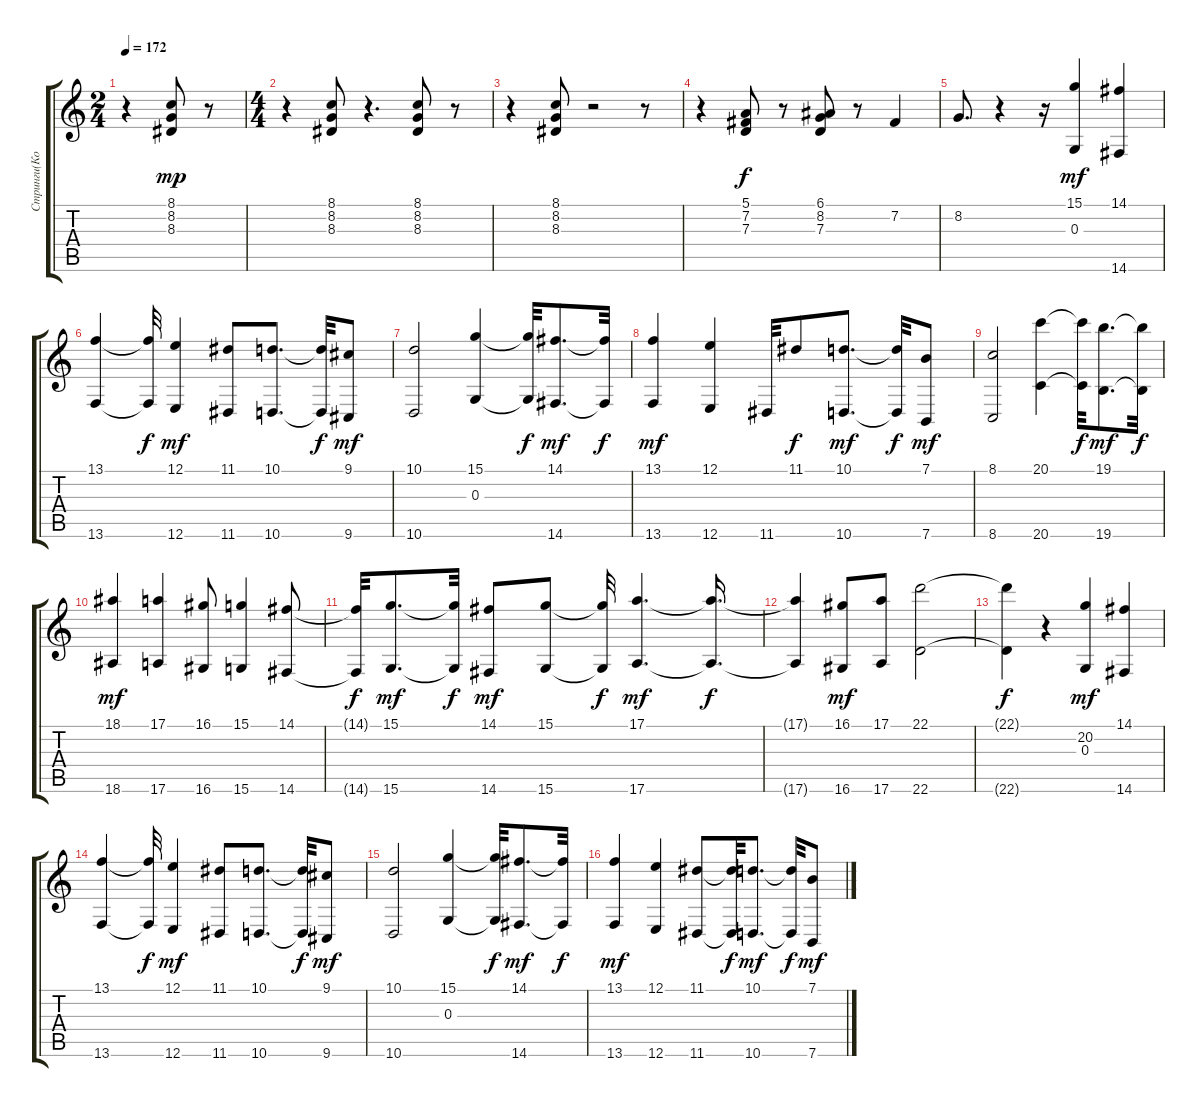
\track ("Стринги(Козлов)" "Стринги(Ко") {instrument stringensemble1}
\staff {score tabs}
\tuning (E4 B3 G3 D3 A2 E2) {hide}
\ts (2 4)
\tempo 172
\clef g2
\ks c
r.4{dy mp} (8.1 8.2 8.3).8 r.8 |
\ts (4 4)
r.4 (8.1 8.2 8.3).8 r.4{d} (8.1 8.2 8.3).8 r.8 |
r.4 (8.1 8.2 8.3).8 r.2 r.8 |
r.4 (5.1 7.2 7.3).8{dy f} r.8 (6.1 8.2 7.3).8 r.8 7.2.4 |
8.2.8{d} r.4 r.16 (15.1 0.3).4{dy mf} (14.1 14.6).4 |
(13.1 13.6).4 (13.1{t} 13.6{t}).32{dy f} (12.1 12.6).4{dy mf} (11.1 11.6).8 (10.1 10.6).8{d} (10.1{t} 10.6{t}).32{dy f} (9.1 9.6).8{dy mf} |
(10.1 10.6).2 (15.1 0.3).4 (15.1{t} 0.3{t}).32{dy f} (14.1 14.6).8{d dy mf} (14.1{t} 14.6{t}).32{dy f} |
(13.1 13.6).4{dy mf} (12.1 12.6).4 11.6.32 11.1.8{dy f} (10.1 10.6).8{d dy mf} (10.1{t} 10.6{t}).32{dy f} (7.1 7.6).8{dy mf} |
(8.1 8.6).2 (20.1 20.6).4 (20.1{t} 20.6{t}).32{dy f} (19.1 19.6).8{d dy mf} (19.1{t} 19.6{t}).32{dy f} |
(18.1 18.6).4{dy mf} (17.1 17.6).4 (16.1 16.6).8 (15.1 15.6).4 (14.1 14.6).8 |
(14.1{t} 14.6{t}).32{dy f} (15.1 15.6).8{d dy mf} (15.1{t} 15.6{t}).32{dy f} (14.1 14.6).8{dy mf} (15.1 15.6).8 (15.1{t} 15.6{t}).32{dy f} (17.1 17.6).4{d dy mf} (17.1{t} 17.6{t}).16{d dy f} |
(17.1{t} 17.6{t}).4 (16.1 16.6).8{dy mf} (17.1 17.6).8 (22.1 22.6).2 |
(22.1{t} 22.6{t}).4{dy f} r.4 (20.2 0.3).4{dy mf} (14.1 14.6).4 |
(13.1 13.6).4 (13.1{t} 13.6{t}).32{dy f} (12.1 12.6).4{dy mf} (11.1 11.6).8 (10.1 10.6).8{d} (10.1{t} 10.6{t}).32{dy f} (9.1 9.6).8{dy mf} |
(10.1 10.6).2 (15.1 0.3).4 (15.1{t} 0.3{t}).32{dy f} (14.1 14.6).8{d dy mf} (14.1{t} 14.6{t}).32{dy f} |
(13.1 13.6).4{dy mf} (12.1 12.6).4 (11.1 11.6).8 (11.1{t} 11.6{t}).32{dy f} (10.1 10.6).8{d dy mf} (10.1{t} 10.6{t}).32{dy f} (7.1 7.6).8{dy mf}
